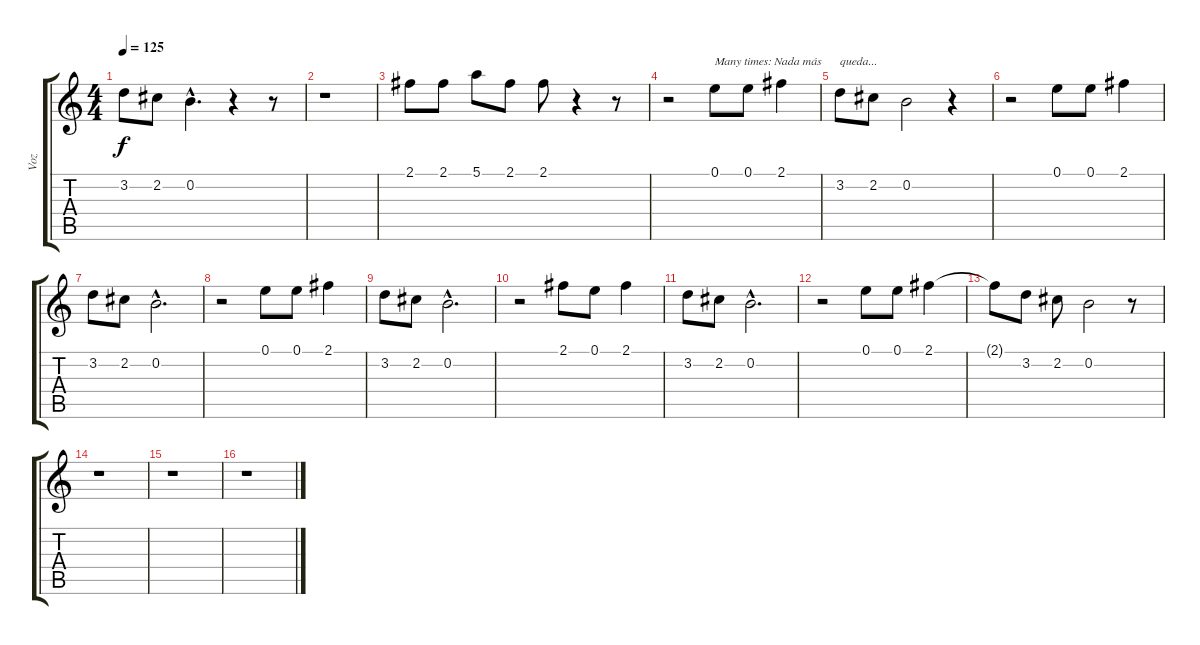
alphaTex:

\track ("Voz" "Voz") {instrument contrabass}
\staff {score tabs}
\tuning (E4 B3 G3 D3 A2 E2) {hide}
\ts (4 4)
\tempo 125
\clef g2
\ks c
3.2.8{dy f} 2.2.8 0.2{hac}.4{d} r.4 r.8 |
r.1 |
2.1.8 2.1.8 5.1.8 2.1.8 2.1.8 r.4 r.8 |
r.2 0.1.8{txt "Many times: Nada más"} 0.1.8 2.1.4 |
3.2.8{txt "queda..."} 2.2.8 0.2.2 r.4 |
r.2 0.1.8 0.1.8 2.1.4 |
3.2.8 2.2.8 0.2{hac}.2{d} |
r.2 0.1.8 0.1.8 2.1.4 |
3.2.8 2.2.8 0.2{hac}.2{d} |
r.2 2.1.8 0.1.8 2.1.4 |
3.2.8 2.2.8 0.2{hac}.2{d} |
r.2 0.1.8 0.1.8 2.1.4 |
2.1{t}.8 3.2.8 2.2.8 0.2.2 r.8 |
r.1 |
r.1 |
r.1
